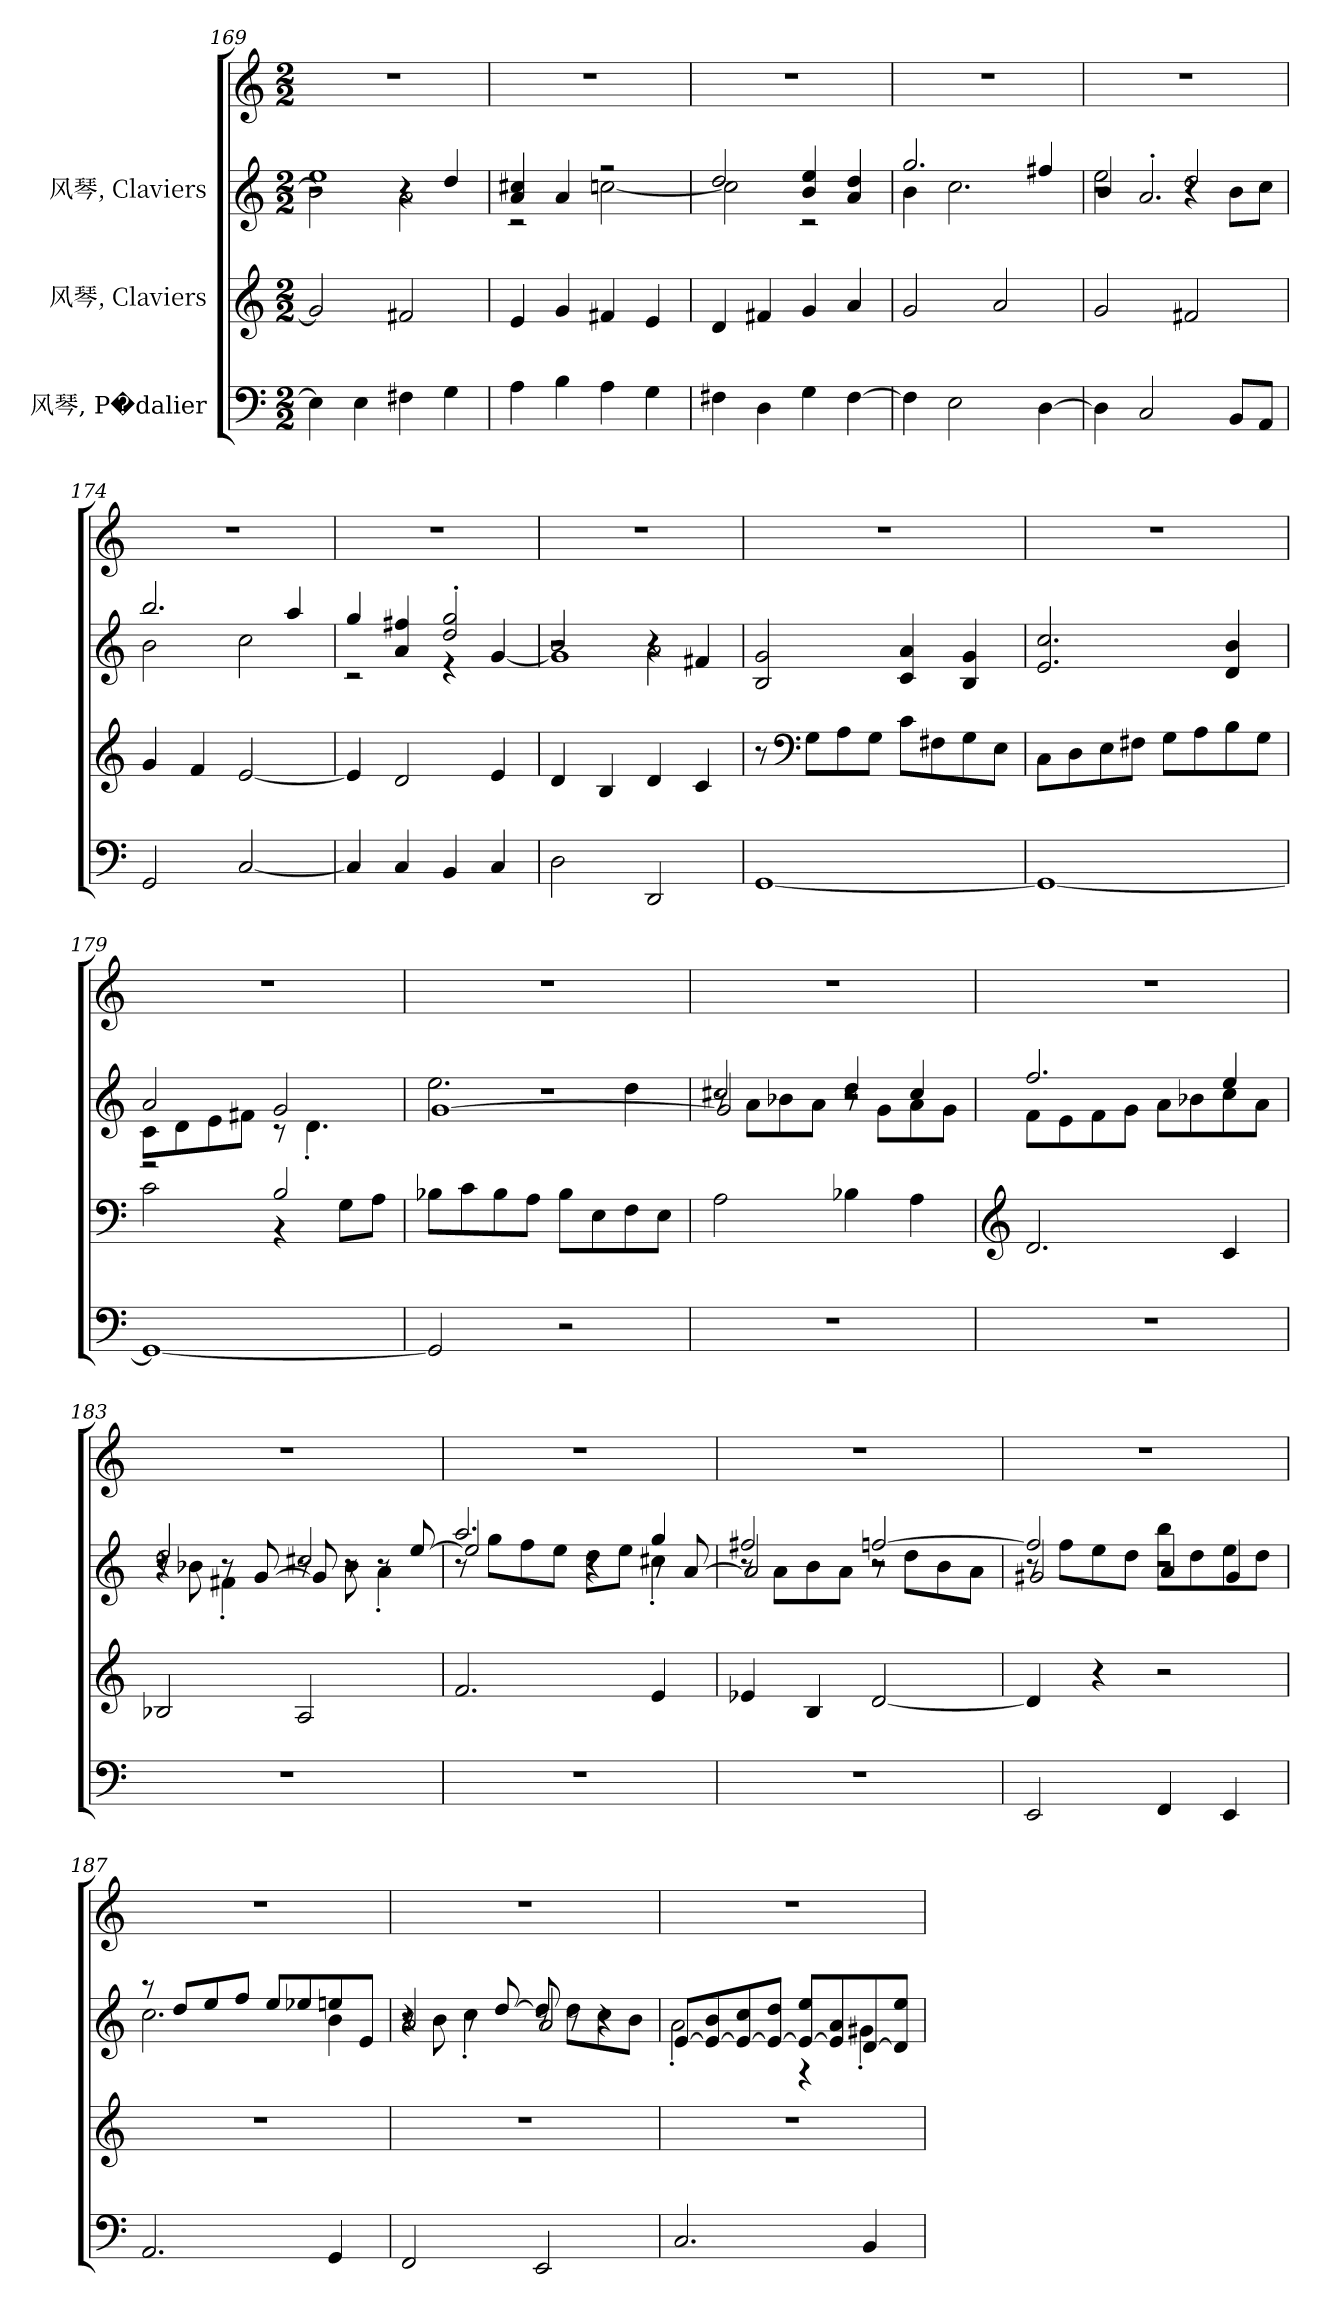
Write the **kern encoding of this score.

**kern	**kern	**kern	**kern
*part3	*part2	*part1	*part1
*staff4	*staff3	*staff2	*staff1
*I"风琴, P�dalier	*I"风琴, Claviers	*I"风琴, Claviers	*
*clefF4	*clefG2	*clefG2	*clefG2
*k[]	*k[]	*k[]	*k[]
*M2/2	*M2/2	*M2/2	*M2/2
=169	=169	=169	=169
*	*	*^	*
*	*	*	*^	*
4E\]	2g/]	2r	2b\]	1ee	1r
4E\	.	.	.	.	.
4F#X\	2f#X/	4r	2a\	.	.
4G\	.	4dd/	.	.	.
*	*	*	*v	*v	*
=170	=170	=170	=170	=170
4A\	4e/	4a/ 4cc#X/	2r	1r
4B\	4g/	4a/	.	.
4A\	4f#X/	2r	[2ccn\	.
4G\	4e/	.	.	.
=171	=171	=171	=171	=171
4F#X\	4d/	2dd/	2cc\]	1r
4D\	4f#X/	.	.	.
4G\	4g/	4b/ 4ee/	2r	.
[4F#\	4a/	4a/ 4dd/	.	.
=172	=172	=172	=172	=172
4F#\]	2g/	2.gg/	4b\	1r
2E\	.	.	2.cc\	.
.	2a/	.	.	.
[4D\	.	4ff#X/	.	.
=173	=173	=173	=173	=173
*	*	*	*^	*
4D\]	2g/	2r	2ee\	4b/	1r
2C/	.	.	.	2.a'/	.
.	2f#X/	2dd/	4r	.	.
8BB/L	.	.	8b\L	.	.
8AA/J	.	.	8cc\J	.	.
*	*	*	*v	*v	*
=174	=174	=174	=174	=174
2GG/	4g/	2.bb/	2b\	1r
.	4f/	.	.	.
[2C/	[2e/	.	2cc\	.
.	.	4aa/	.	.
!!LO:LB:g=z
=175	=175	=175	=175	=175
4C/]	4e/]	4gg/	2r	1r
4C/	2d/	4a/ 4ff#X/	.	.
4BB/	.	2dd/' 2gg/'	4r	.
4C/	4e/	.	[4g/	.
=176	=176	=176	=176	=176
*	*	*	*^	*
2D\	4d/	2b/	2r	1g]	1r
.	4B/	.	.	.	.
2DD/	4d/	4r	2a\	.	.
.	4c/	4f#X/	.	.	.
*	*	*v	*v	*v	*
=177	=177	=177	=177
[1GG	8r	2B/ 2g/	1r
*	*clefF4	*	*
.	8G\L	.	.
.	8A\	.	.
.	8G\J	.	.
.	8c\L	4c/ 4a/	.
.	8F#X\	.	.
.	8G\	4B/ 4g/	.
.	8E\J	.	.
=178	=178	=178	=178
1GG_	8C\L	2.e/ 2.cc/	1r
.	8D\	.	.
.	8E\	.	.
.	8F#X\J	.	.
.	8G\L	.	.
.	8A\	.	.
.	8B\	4d/ 4b/	.
.	8G\J	.	.
=179	=179	=179	=179
*	*^	*^	*
1GG_	2r	2c\	2a/	8c\L	1r
.	.	.	.	8d\	.
.	.	.	.	8e\	.
.	.	.	.	8f#X\J	.
.	2B/	4r	2g/	8r	.
.	.	.	.	4.d'\	.
.	.	8G\L	.	.	.
.	.	8A\J	.	.	.
*	*v	*v	*	*	*
!!LO:LB:g=z
=180	=180	=180	=180	=180
*	*	*	*^	*
2GG/]	8B-X\L	1r	2.ee\	[1g	1r
.	8c\	.	.	.	.
.	8B-\	.	.	.	.
.	8A\J	.	.	.	.
2r	8B-\L	.	.	.	.
.	8E\	.	.	.	.
.	8F\	.	4dd\	.	.
.	8E\J	.	.	.	.
=181	=181	=181	=181	=181	=181
1r	2A\	2cc#X/	8r	2g/]	1r
.	.	.	8a\L	.	.
.	.	.	8b-X\	.	.
.	.	.	8a\J	.	.
.	4B-X\	4dd/	8r	2r	.
.	.	.	8g\L	.	.
.	4A\	4cc#/	8a\	.	.
.	.	.	8g\J	.	.
*	*	*v	*v	*v	*
=182	=182	=182	=182
*	*clefG2	*	*
*	*	*^	*
1r	2.d/	2.ff/	8f\L	1r
.	.	.	8e\	.
.	.	.	8f\	.
.	.	.	8g\J	.
.	.	.	8a\L	.
.	.	.	8b-X\	.
.	4c/	4ee/	8cc\	.
.	.	.	8a\J	.
=183	=183	=183	=183	=183
*	*	*	*^	*
1r	2B-X/	2dd/	8r	4r	1r
.	.	.	8b-X\	.	.
.	.	.	4f#X'\	8r	.
.	.	.	.	[8g/	.
.	2A/	2cc#X/	8r	8g/]	.
.	.	.	8b-\	8r	.
.	.	.	4a'\	8r	.
.	.	.	.	[8ee/	.
!!LO:PB:g=z
=184	=184	=184	=184	=184	=184
1r	2.f/	2.aa/	8r	2ee/]	1r
.	.	.	8gg\L	.	.
.	.	.	8ff\	.	.
.	.	.	8ee\J	.	.
.	.	.	8dd\L	4r	.
.	.	.	8ee\J	.	.
.	4e/	4gg/	4cc#X'\	8r	.
.	.	.	.	[8a/	.
=185	=185	=185	=185	=185	=185
1r	4e-X/	2ff#X/	8r	2a/]	1r
.	.	.	8a\L	.	.
.	4B/	.	8b\	.	.
.	.	.	8a\J	.	.
.	[2d/	[2ffn/	8r	2r	.
.	.	.	8dd\L	.	.
.	.	.	8b\	.	.
.	.	.	8a\J	.	.
=186	=186	=186	=186	=186	=186
2EE/	4d/]	2ff/]	8r	2g#X/	1r
.	.	.	8ff\L	.	.
.	4r	.	8ee\	.	.
.	.	.	8dd\J	.	.
4FF/	2r	2r	8bb\L	4a/	.
.	.	.	8dd\	.	.
4EE/	.	.	8ee\	4g#/	.
.	.	.	8dd\J	.	.
*	*	*	*v	*v	*
=187	=187	=187	=187	=187
2.AA/	1r	8r	2.cc\	1r
.	.	8dd/L	.	.
.	.	8ee/	.	.
.	.	8ff/J	.	.
.	.	8ee/L	.	.
.	.	8ee-X/	.	.
4GG/	.	8een/	4b\	.
.	.	8e/J	.	.
!!LO:LB:g=z
=188	=188	=188	=188	=188
*	*	*	*^	*
2FF/	1r	4r	8r	2a/	1r
.	.	.	8b\	.	.
.	.	8r	4cc'\	.	.
.	.	[8dd/	.	.	.
2EE/	.	8dd/]	8r	2a/	.
.	.	8r	8dd\L	.	.
.	.	4r	8cc\	.	.
.	.	.	8b\J	.	.
*	*	*	*v	*v	*
=189	=189	=189	=189	=189
2.C/	1r	[8e/L	2a'\	1r
.	.	8e/_ 8b/	.	.
.	.	8e/_ 8cc/	.	.
.	.	8e/_ 8dd/J	.	.
.	.	8e/_ 8ee/L	4r	.
.	.	8e/] 8a/	.	.
4BB/	.	[8d/	4g#X'\	.
.	.	8d/] 8ee/J	.	.
*	*	*v	*v	*
=	=	=	=
*-	*-	*-	*-
